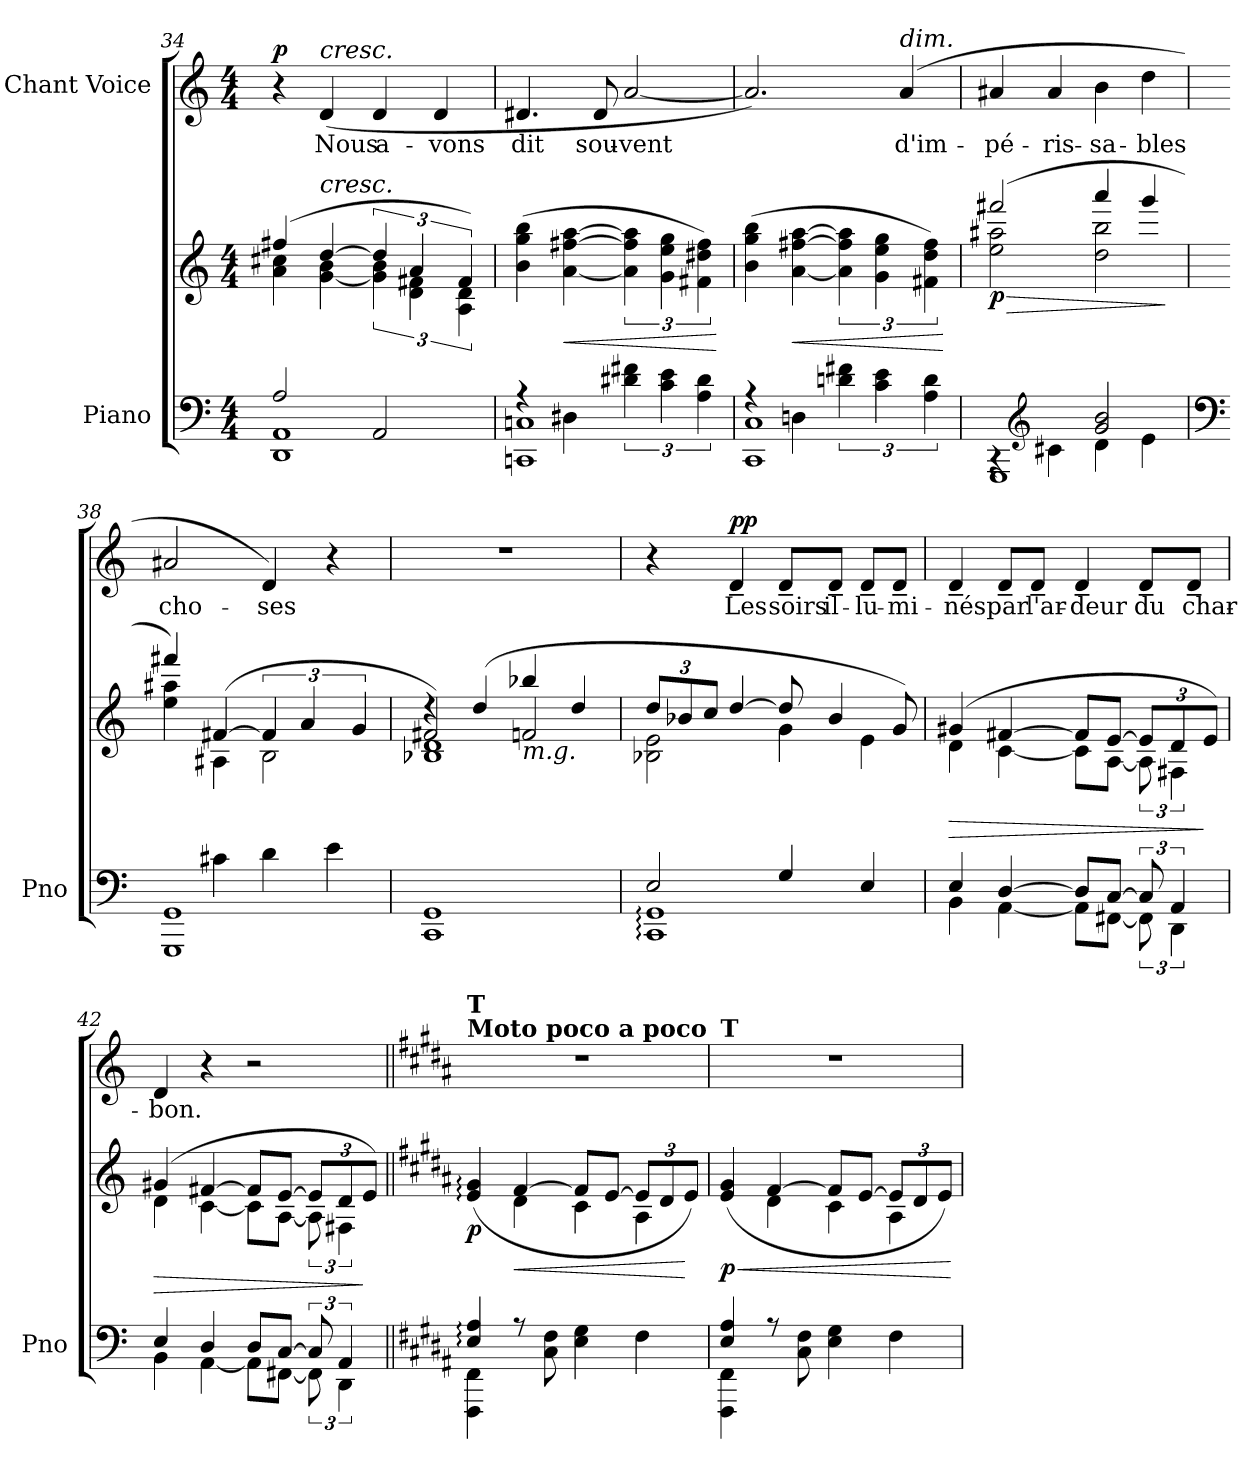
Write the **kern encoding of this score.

**kern	**kern	**dynam	**kern	**text	**dynam
*part2	*part2	*part2	*part1	*part1	*part1
*staff3	*staff2	*staff2/3	*staff1	*staff1	*staff1
*I"Piano	*	*	*I"Chant Voice	*	*
*I'Pno	*	*	*	*	*
*clefF4	*clefG2	*	*clefG2	*	*
*k[]	*k[]	*	*k[]	*	*
*M4/4	*M4/4	*	*M4/4	*	*
=34	=34	=34	=34	=34	=34
*^	*^	*	*	*	*
!	!	!	!	!	!	!	!LO:DY:a
2A/	1DD 1AA	(>4ff#X/	4a\ 4cc#X\	.	4r	.	p
!	!	!	!	!	!LO:TX:a:i:t=cresc.	!	!
!	!	!LO:TX:a:i:t=cresc.	!	!	!	!	!
!	!	!	!	!	!	!LO:LY:b	!
.	.	[4dd/	[4g\ 4b\	.	(>4d/	Nous	.
*	*	*	*	*	*MM125	*	*
!	!	!	!	!	!	!LO:LY:b	!
2AA/	.	6dd/]	6g\] 6b\	.	4d/	a-	.
.	.	6a/	6d\ 6f#X\	.	.	.	.
!	!	!	!	!	!	!LO:LY:b	!
.	.	.	.	.	4d/	-vons	.
.	.	6f#/)	6A\ 6d\	.	.	.	.
=35	=35	=35	=35	=35	=35	=35	=35
!	!	!	!	!	!	!LO:LY:b	!
*	*	*v	*v	*	*	*	*
4rA	1CCn 1Cn	(>4b\ 4gg\ 4bb\	.	4.d#X/	dit	.
!	!	!	!LO:HP:b	!	!	!
4D#X\	.	[4a\ [4ff#X\ [4aa\	<	.	.	.
!	!	!	!	!	!LO:LY:b	!
.	.	.	.	8d#/	sou-	.
!	!	!	!	!	!LO:LY:b	!
6d#X\ 6f#X\	.	6a\] 6ff#\] 6aa\]	.	[2a/	-vent	.
6c\ 6e\	.	6g\ 6ee\ 6gg\	.	.	.	.
6A\ 6d#\	.	6f#X\ 6dd#X\ 6ff#\)	.	.	.	.
*v	*v	*	*	*	*	*
.	.	[	.	.	.
=36	=36	=36	=36	=36	=36
*^	*	*	*	*	*
4rA	1CC 1C	(>4b\ 4gg\ 4bb\	.	2.a/])	.	.
!	!	!	!LO:HP:b	!	!	!
4Dn\	.	[4a\ [4ff#X\ [4aa\	<	.	.	.
6dn\ 6f#X\	.	6a\] 6ff#\] 6aa\]	.	.	.	.
6c\ 6e\	.	6g\ 6ee\ 6gg\	.	.	.	.
!	!	!	!	!LO:TX:a:i:t=dim.	!	!
!	!	!	!	!	!LO:LY:b	!
.	.	.	.	(>4a/	d'im-	.
6A\ 6d\	.	6f#X\ 6dd\ 6ff#\)	.	.	.	.
*v	*v	*	*	*	*	*
.	.	[	.	.	.
=37	=37	=37	=37	=37	=37
*^	*	*	*	*	*
*	*^	*	*	*	*	*
!	!	!	!	!LO:HP:b	!	!LO:LY:b	!
*	*	*	*^	*	*	*	*
!	!	!	!	!	!LO:DY:n=1:b	!	!	!
2ryy	4rCC	1GGG	(>2fff#X/	2ee\ 2aa#X\	> p	4a#X/	-pé-	.
*clefG2	*	*	*	*	*	*	*	*
!	!	!	!	!	!	!	!LO:LY:b	!
.	4c#X\	.	.	.	.	4a#/	-ris-	.
!	!	!	!	!	!	!	!LO:LY:b	!
2g/ 2b/	4d\	.	4aaa/	2dd\ 2bb\	.	4b\	-sa-	.
!	!	!	!	!	!	!	!LO:LY:b	!
.	4e\	.	4ggg/	.	.	4dd\	-bles	.
*v	*v	*v	*	*	*	*	*	*
*	*v	*v	*	*	*	*
.	.	]	.	.	.
!!LO:LB:g=z
=38	=38	=38	=38	=38	=38
*clefF4	*	*	*	*	*
*^	*^	*	*	*	*
!	!	!	!	!	!	!LO:LY:b	!
4rFyy	1GGG 1GG	4fff#X/)	4ee\ 4aa#X\	.	2a#X/	cho-	.
4c#X\	.	(>[4f#X/	4A#X\	.	.	.	.
!	!	!	!	!	!	!LO:LY:b	!
4d\	.	6f#/]	2B\	.	4d/)	-ses	.
.	.	6a/	.	.	.	.	.
4e\	.	.	.	.	4r	.	.
.	.	6g/	.	.	.	.	.
*v	*v	*	*	*	*	*	*
=39	=39	=39	=39	=39	=39	=39
*	*	*^	*	*	*	*
1CC 1GG	4rdd	2f#X/)	1B-X 1d	.	1r	.	.
!	!	!	!	!LO:DY:b	!	!	!
!	!	!	!	!LO:DY:n=1:b	!	!	!
.	(>4dd/	.	.	other-dynamics pp	.	.	.
!	!LO:TX:b:i:t=m.g.	!	!	!	!	!	!
.	4bb-X/	2fn/	.	.	.	.	.
.	4dd/	.	.	.	.	.	.
*	*	*v	*v	*	*	*	*
=40	=40	=40	=40	=40	=40	=40
*^	*	*	*	*	*	*
2E/	1CC: 1GG:	12dd/L	2B-X\ 2e\	.	4r	.	.
.	.	12b-X/	.	.	.	.	.
.	.	12cc/J	.	.	.	.	.
!	!	!	!	!	!	!LO:LY:b	!LO:DY:a
.	.	[4dd/	.	.	4d~/	Les	pp
!	!	!	!	!	!	!LO:LY:b	!
4G/	.	8dd/]	4g\	.	8d~/L	soirs	.
!	!	!	!	!	!	!LO:LY:b	!
.	.	4b-/	.	.	8d~/J	il-	.
!	!	!	!	!	!	!LO:LY:b	!
4E/	.	.	4e\	.	8d~/L	-lu-	.
!	!	!	!	!	!	!LO:LY:b	!
.	.	8g/)	.	.	8d~/J	-mi-	.
=41	=41	=41	=41	=41	=41	=41	=41
!	!	!	!	!LO:HP:b	!	!LO:LY:b	!
4E/	4BB\	(>4g#X/	4d\	>	4d~/	-nés	.
!	!	!	!	!	!	!LO:LY:b	!
[4D/	[4AA\	[4f#X/	[4c\	.	8d~/L	par	.
!	!	!	!	!	!	!LO:LY:b	!
.	.	.	.	.	8d~/J	l'ar-	.
!	!	!	!	!	!	!LO:LY:b	!
8D/L]	8AA\L]	8f#/L]	8c\L]	.	4d~/	-deur	.
[8C/J	[8FF#X\J	[8e/J	[8A\J	.	.	.	.
!	!	!	!	!	!	!LO:LY:b	!
12C/]	12FF#\]	12e/L]	12A\]	.	8d~/L	du	.
6AA/	6DD\	12d/	6F#X\	.	.	.	.
!	!	!	!	!	!	!LO:LY:b	!
.	.	.	.	.	8d~/J	char-	.
.	.	12e/J)	.	]	.	.	.
=42	=42	=42	=42	=42	=42	=42	=42
!	!	!	!	!LO:HP:b	!	!LO:LY:b	!
4E/	4BB\	(>4g#X/	4d\	>	4d/	-bon.	.
4D/	[4AA\	[4f#X/	[4c\	.	4r	.	.
8D/L	8AA\L]	8f#/L]	8c\L]	.	2r	.	.
[8C/J	[8FF#X\J	[8e/J	[8A\J	.	.	.	.
12C/]	12FF#\]	12e/L]	12A\]	.	.	.	.
6AA/	6DD\	12d/	6F#X\	.	.	.	.
.	.	12e/J)	.	]	.	.	.
!!LO:PB:g=z
=43||	=43||	=43||	=43||	=43||	=43||	=43||	=43||
*k[f#c#g#d#a#]	*	*k[f#c#g#d#a#]	*	*	*k[f#c#g#d#a#]	*	*
!	!	!	!	!	!LO:TX:B:t=Moto poco a poco	!	!
!	!	!	!	!	!LO:TX:a:B:t=T	!	!
!	!	!	!	!LO:DY:b	!	!	!
4E/: 4A#/:	4FFF#\ 4FF#\	(>4e/: 4g#/:	4ryy	p	1r	.	.
!	!	!	!	!LO:HP:b	!	!	!
4rFyy	8rA	[4f#/	4d#\	<	.	.	.
.	8C#\ 8F#\	.	.	.	.	.	.
2rFyy	4E\ 4G#\	8f#/L]	4c#\	.	.	.	.
.	.	[8e/J	.	.	.	.	.
*	*	*Xbrackettup	*	*	*	*	*
.	4F#\	12e/L]	4A#\	.	.	.	.
.	.	12d#/	.	.	.	.	.
.	.	12e/J)	.	[	.	.	.
=44	=44	=44	=44	=44	=44	=44	=44
!	!	!	!	!	!LO:TX:a:B:t=T	!	!
!	!	!	!	!LO:HP:b	!	!	!
!	!	!	!	!LO:DY:n=1:b	!	!	!
4E/ 4A#/	4FFF#\ 4FF#\	(>4e/ 4g#/	4reyy	< p	1r	.	.
4rFyy	8rA	[4f#/	4d#\	.	.	.	.
.	8C#\ 8F#\	.	.	.	.	.	.
2rFyy	4E\ 4G#\	8f#/L]	4c#\	.	.	.	.
.	.	[8e/J	.	.	.	.	.
.	4F#\	12e/L]	4A#\	.	.	.	.
.	.	12d#/	.	.	.	.	.
.	.	12e/J)	.	.	.	.	.
*v	*v	*	*	*	*	*	*
*	*v	*v	*	*	*	*
.	.	[	.	.	.
=	=	=	=	=	=
*-	*-	*-	*-	*-	*-
